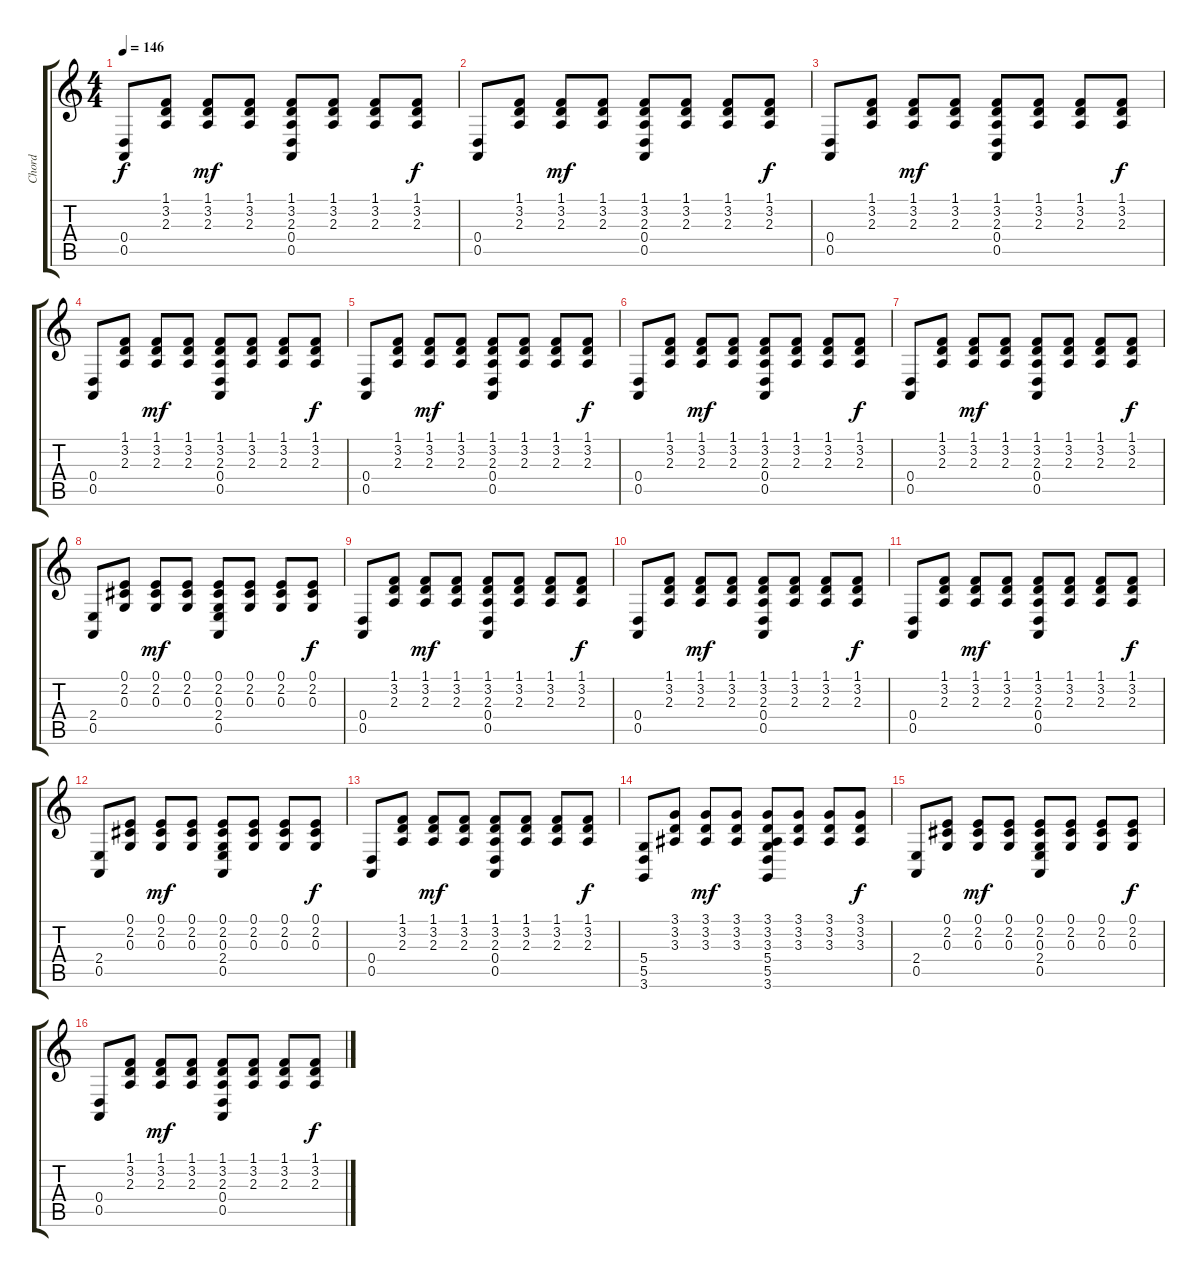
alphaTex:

\track ("Chord" "Chord") {instrument drawbarorgan}
\staff {score tabs}
\tuning (E4 B3 G3 D3 A2 E2) {hide}
\ts (4 4)
\tempo 146
\clef g2
\ks c
(0.4 0.5).8{dy f} (1.1 3.2 2.3).8 (1.1 3.2 2.3).8{dy mf} (1.1 3.2 2.3).8 (1.1 3.2 2.3 0.4 0.5).8 (1.1 3.2 2.3).8 (1.1 3.2 2.3).8 (1.1 3.2 2.3).8{dy f} |
(0.4 0.5).8 (1.1 3.2 2.3).8 (1.1 3.2 2.3).8{dy mf} (1.1 3.2 2.3).8 (1.1 3.2 2.3 0.4 0.5).8 (1.1 3.2 2.3).8 (1.1 3.2 2.3).8 (1.1 3.2 2.3).8{dy f} |
(0.4 0.5).8 (1.1 3.2 2.3).8 (1.1 3.2 2.3).8{dy mf} (1.1 3.2 2.3).8 (1.1 3.2 2.3 0.4 0.5).8 (1.1 3.2 2.3).8 (1.1 3.2 2.3).8 (1.1 3.2 2.3).8{dy f} |
(0.4 0.5).8 (1.1 3.2 2.3).8 (1.1 3.2 2.3).8{dy mf} (1.1 3.2 2.3).8 (1.1 3.2 2.3 0.4 0.5).8 (1.1 3.2 2.3).8 (1.1 3.2 2.3).8 (1.1 3.2 2.3).8{dy f} |
(0.4 0.5).8 (1.1 3.2 2.3).8 (1.1 3.2 2.3).8{dy mf} (1.1 3.2 2.3).8 (1.1 3.2 2.3 0.4 0.5).8 (1.1 3.2 2.3).8 (1.1 3.2 2.3).8 (1.1 3.2 2.3).8{dy f} |
(0.4 0.5).8 (1.1 3.2 2.3).8 (1.1 3.2 2.3).8{dy mf} (1.1 3.2 2.3).8 (1.1 3.2 2.3 0.4 0.5).8 (1.1 3.2 2.3).8 (1.1 3.2 2.3).8 (1.1 3.2 2.3).8{dy f} |
(0.4 0.5).8 (1.1 3.2 2.3).8 (1.1 3.2 2.3).8{dy mf} (1.1 3.2 2.3).8 (1.1 3.2 2.3 0.4 0.5).8 (1.1 3.2 2.3).8 (1.1 3.2 2.3).8 (1.1 3.2 2.3).8{dy f} |
(2.4 0.5).8 (0.1 2.2 0.3).8 (0.1 2.2 0.3).8{dy mf} (0.1 2.2 0.3).8 (0.1 2.2 0.3 2.4 0.5).8 (0.1 2.2 0.3).8 (0.1 2.2 0.3).8 (0.1 2.2 0.3).8{dy f} |
(0.4 0.5).8 (1.1 3.2 2.3).8 (1.1 3.2 2.3).8{dy mf} (1.1 3.2 2.3).8 (1.1 3.2 2.3 0.4 0.5).8 (1.1 3.2 2.3).8 (1.1 3.2 2.3).8 (1.1 3.2 2.3).8{dy f} |
(0.4 0.5).8 (1.1 3.2 2.3).8 (1.1 3.2 2.3).8{dy mf} (1.1 3.2 2.3).8 (1.1 3.2 2.3 0.4 0.5).8 (1.1 3.2 2.3).8 (1.1 3.2 2.3).8 (1.1 3.2 2.3).8{dy f} |
(0.4 0.5).8 (1.1 3.2 2.3).8 (1.1 3.2 2.3).8{dy mf} (1.1 3.2 2.3).8 (1.1 3.2 2.3 0.4 0.5).8 (1.1 3.2 2.3).8 (1.1 3.2 2.3).8 (1.1 3.2 2.3).8{dy f} |
(2.4 0.5).8 (0.1 2.2 0.3).8 (0.1 2.2 0.3).8{dy mf} (0.1 2.2 0.3).8 (0.1 2.2 0.3 2.4 0.5).8 (0.1 2.2 0.3).8 (0.1 2.2 0.3).8 (0.1 2.2 0.3).8{dy f} |
(0.4 0.5).8 (1.1 3.2 2.3).8 (1.1 3.2 2.3).8{dy mf} (1.1 3.2 2.3).8 (1.1 3.2 2.3 0.4 0.5).8 (1.1 3.2 2.3).8 (1.1 3.2 2.3).8 (1.1 3.2 2.3).8{dy f} |
(5.4 5.5 3.6).8 (3.1 3.2 3.3).8 (3.1 3.2 3.3).8{dy mf} (3.1 3.2 3.3).8 (3.1 3.2 3.3 5.4 5.5 3.6).8 (3.1 3.2 3.3).8 (3.1 3.2 3.3).8 (3.1 3.2 3.3).8{dy f} |
(2.4 0.5).8 (0.1 2.2 0.3).8 (0.1 2.2 0.3).8{dy mf} (0.1 2.2 0.3).8 (0.1 2.2 0.3 2.4 0.5).8 (0.1 2.2 0.3).8 (0.1 2.2 0.3).8 (0.1 2.2 0.3).8{dy f} |
(0.4 0.5).8 (1.1 3.2 2.3).8 (1.1 3.2 2.3).8{dy mf} (1.1 3.2 2.3).8 (1.1 3.2 2.3 0.4 0.5).8 (1.1 3.2 2.3).8 (1.1 3.2 2.3).8 (1.1 3.2 2.3).8{dy f}
